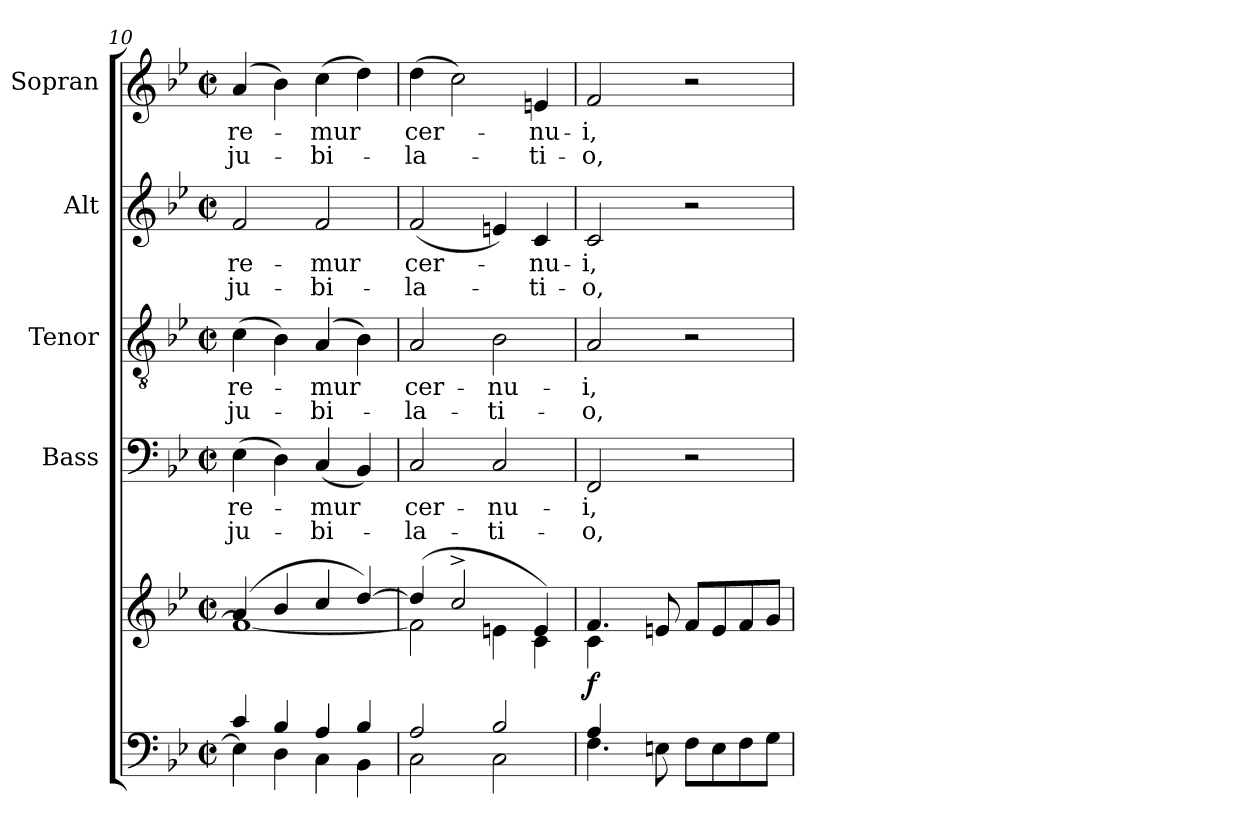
**kern	**kern	**dynam	**kern	**text	**text	**kern	**text	**text	**kern	**text	**text	**kern	**text	**text
*part5	*part5	*part5	*part4	*part4	*part4	*part3	*part3	*part3	*part2	*part2	*part2	*part1	*part1	*part1
*staff6	*staff5	*staff5/6	*staff4	*staff4	*staff4	*staff3	*staff3	*staff3	*staff2	*staff2	*staff2	*staff1	*staff1	*staff1
*	*	*	*I"Bass	*	*	*I"Tenor	*	*	*I"Alt	*	*	*I"Sopran	*	*
*	*	*	*I'B.	*	*	*I'T.	*	*	*I'A.	*	*	*I'S.	*	*
*clefF4	*clefG2	*	*clefF4	*	*	*clefGv2	*	*	*clefG2	*	*	*clefG2	*	*
*k[b-e-]	*k[b-e-]	*	*k[b-e-]	*	*	*k[b-e-]	*	*	*k[b-e-]	*	*	*k[b-e-]	*	*
*B-:	*B-:	*	*B-:	*	*	*B-:	*	*	*B-:	*	*	*B-:	*	*
*M2/2	*M2/2	*	*M2/2	*	*	*M2/2	*	*	*M2/2	*	*	*M2/2	*	*
*met(c|)	*met(c|)	*	*met(c|)	*	*	*met(c|)	*	*	*met(c|)	*	*	*met(c|)	*	*
=10	=10	=10	=10	=10	=10	=10	=10	=10	=10	=10	=10	=10	=10	=10
*^	*^	*	*	*	*	*	*	*	*	*	*	*	*	*
!	!	!	!	!	!	!LO:LY:b	!LO:LY:b	!	!LO:LY:b	!LO:LY:b	!	!LO:LY:b	!LO:LY:b	!	!LO:LY:b	!LO:LY:b
4c/	4E-\]	(4a/	1f_	.	(>4E-\	-re-	ju-	(>4c\	-re-	ju-	2f/	-re-	ju-	(4a/	-re-	ju-
4B-/	4D\	4b-/	.	.	4D\)	.	.	4B-\)	.	.	.	.	.	4b-\)	.	.
!	!	!	!	!	!	!LO:LY:b	!LO:LY:b	!	!LO:LY:b	!LO:LY:b	!	!LO:LY:b	!LO:LY:b	!	!LO:LY:b	!LO:LY:b
4A/	4C\	4cc/	.	.	(<4C/	-mur	-bi-	(4A/	-mur	-bi-	2f/	-mur	-bi-	(>4cc\	-mur	-bi-
4B-/	4BB-\	[>4dd/)	.	.	4BB-/)	.	.	4B-\)	.	.	.	.	.	4dd\)	.	.
=11	=11	=11	=11	=11	=11	=11	=11	=11	=11	=11	=11	=11	=11	=11	=11	=11
!	!	!	!	!	!	!LO:LY:b	!LO:LY:b	!	!LO:LY:b	!LO:LY:b	!	!LO:LY:b	!LO:LY:b	!	!LO:LY:b	!LO:LY:b
2A/	2C\	(>4dd/]	2f\]	.	2C/	cer-	-la-	2A/	cer-	-la-	(<2f/	cer-	-la-	(>4dd\	cer-	-la-
.	.	2cc^>/	.	.	.	.	.	.	.	.	.	.	.	2cc\)	.	.
!	!	!	!	!	!	!LO:LY:b	!LO:LY:b	!	!LO:LY:b	!LO:LY:b	!	!	!	!	!	!
2B-/	2C\	.	4en\	.	2C/	-nu-	-ti-	2B-\	-nu-	-ti-	4en/)	.	.	.	.	.
!	!	!	!	!	!	!	!	!	!	!	!	!LO:LY:b	!LO:LY:b	!	!LO:LY:b	!LO:LY:b
.	.	4e/)	4c\	.	.	.	.	.	.	.	4c/	-nu-	-ti-	4en/	-nu-	-ti-
=12	=12	=12	=12	=12	=12	=12	=12	=12	=12	=12	=12	=12	=12	=12	=12	=12
!	!	!	!	!LO:DY:b	!	!LO:LY:b	!LO:LY:b	!	!LO:LY:b	!LO:LY:b	!	!LO:LY:b	!LO:LY:b	!	!LO:LY:b	!LO:LY:b
4A/	4.F\	4.f/	4c\	f	2FF/	-i,	-o,	2A/	-i,	-o,	2c/	-i,	-o,	2f/	-i,	-o,
2.ryy	.	.	2.ryy	.	.	.	.	.	.	.	.	.	.	.	.	.
.	8En\	8en/	.	.	.	.	.	.	.	.	.	.	.	.	.	.
.	8F\L	8f/L	.	.	2r	.	.	2r	.	.	2r	.	.	2r	.	.
.	8E\	8e/	.	.	.	.	.	.	.	.	.	.	.	.	.	.
.	8F\	8f/	.	.	.	.	.	.	.	.	.	.	.	.	.	.
.	8G\J	8g/J	.	.	.	.	.	.	.	.	.	.	.	.	.	.
*v	*v	*	*	*	*	*	*	*	*	*	*	*	*	*	*	*
*	*v	*v	*	*	*	*	*	*	*	*	*	*	*	*	*
=	=	=	=	=	=	=	=	=	=	=	=	=	=	=
*-	*-	*-	*-	*-	*-	*-	*-	*-	*-	*-	*-	*-	*-	*-
